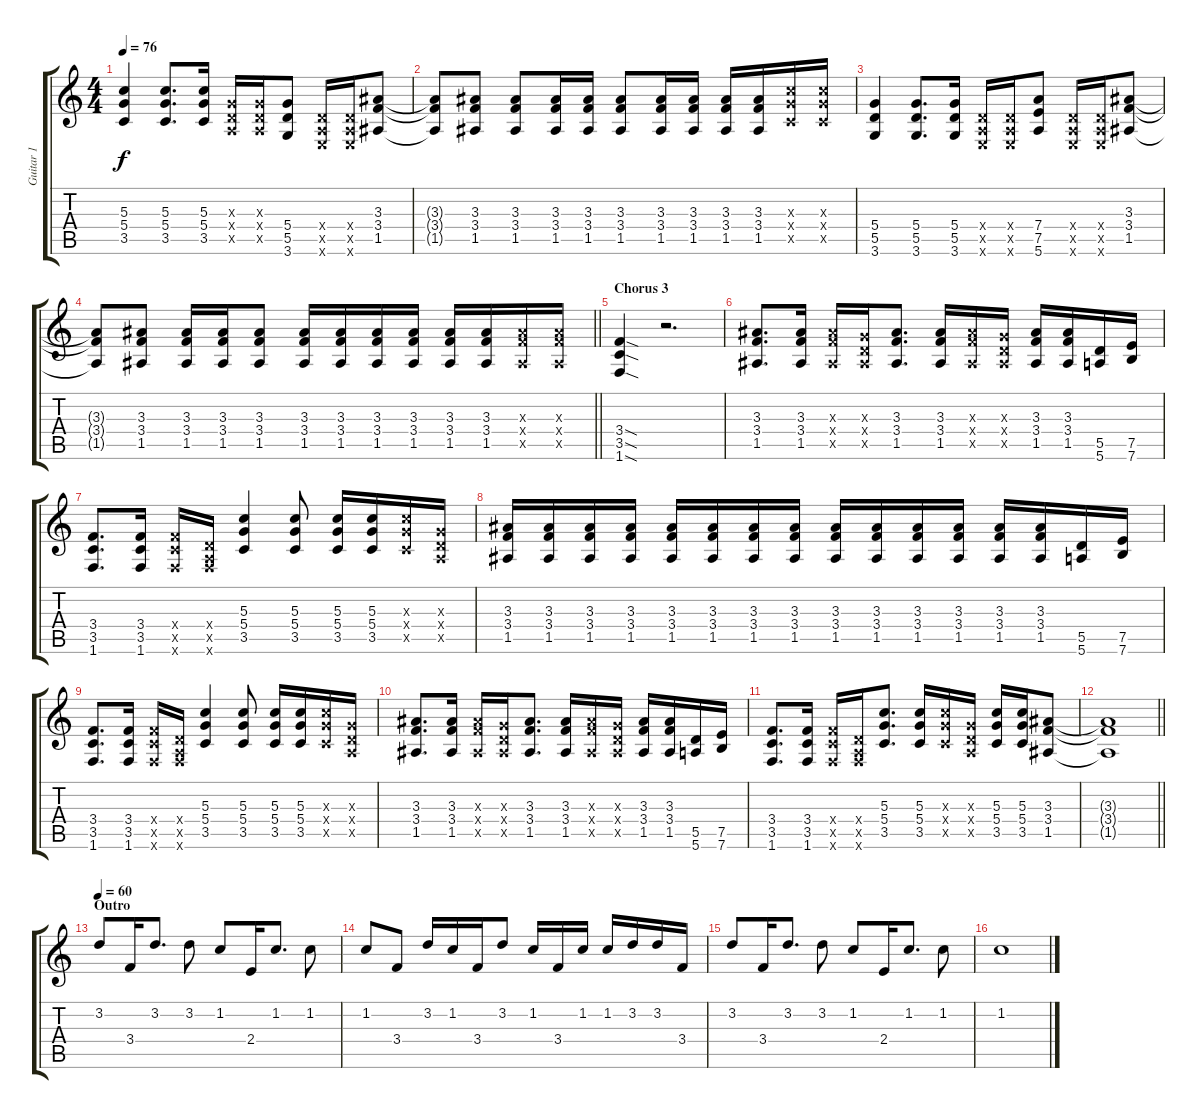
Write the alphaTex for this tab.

\track ("Guitar 1" "Guitar 1") {instrument electricguitarjazz}
\staff {score tabs}
\tuning (E4 B3 G3 D3 A2 E2) {hide}
\ts (4 4)
\tempo 76
\clef g2
\ks c
(5.3 5.4 3.5).4{dy f} (5.3 5.4 3.5).8{d} (5.3 5.4 3.5).16 (0.3{x} 0.4{x} 0.5{x}).16 (0.3{x} 0.4{x} 0.5{x}).16 (5.4 5.5 3.6).8 (0.4{x} 0.5{x} 0.6{x}).16 (0.4{x} 0.5{x} 0.6{x}).16 (3.3 3.4 1.5).8 |
(3.3{t} 3.4{t} 1.5{t}).8 (3.3 3.4 1.5).8 (3.3 3.4 1.5).8 (3.3 3.4 1.5).16 (3.3 3.4 1.5).16 (3.3 3.4 1.5).8 (3.3 3.4 1.5).16 (3.3 3.4 1.5).16 (3.3 3.4 1.5).16 (3.3 3.4 1.5).16 (5.3{x} 5.4{x} 3.5{x}).16 (5.3{x} 5.4{x} 3.5{x}).16 |
(5.4 5.5 3.6).4 (5.4 5.5 3.6).8{d} (5.4 5.5 3.6).16 (0.4{x} 0.5{x} 0.6{x}).16 (0.4{x} 0.5{x} 0.6{x}).16 (7.4 7.5 5.6).8 (0.4{x} 0.5{x} 0.6{x}).16 (0.4{x} 0.5{x} 0.6{x}).16 (3.3 3.4 1.5).8 |
\barLineRight lightlight
(3.3{t} 3.4{t} 1.5{t}).8 (3.3 3.4 1.5).8 (3.3 3.4 1.5).16 (3.3 3.4 1.5).16 (3.3 3.4 1.5).8 (3.3 3.4 1.5).16 (3.3 3.4 1.5).16 (3.3 3.4 1.5).16 (3.3 3.4 1.5).16 (3.3 3.4 1.5).16 (3.3 3.4 1.5).16 (3.3{x} 3.4{x} 1.5{x}).16 (3.3{x} 3.4{x} 1.5{x}).16 |
\section ("" "Chorus 3")
(3.4{sod} 3.5{sod} 1.6{sod}).4 r.2{d} |
(3.3 3.4 1.5).8{d} (3.3 3.4 1.5).16 (3.3{x} 3.4{x} 1.5{x}).16 (0.3{x} 0.4{x} 1.5{x}).16 (3.3 3.4 1.5).8{d} (3.3 3.4 1.5).16 (3.3{x} 3.4{x} 1.5{x}).16 (0.3{x} 0.4{x} 1.5{x}).16 (3.3 3.4 1.5).16 (3.3 3.4 1.5).16 (5.5 5.6).16 (7.5 7.6).16 |
(3.4 3.5 1.6).8{d} (3.4 3.5 1.6).16 (3.4{x} 3.5{x} 1.6{x}).16 (0.4{x} 0.5{x} 1.6{x}).16 (5.3 5.4 3.5).4 (5.3 5.4 3.5).8 (5.3 5.4 3.5).16 (5.3 5.4 3.5).16 (5.3{x} 5.4{x} 3.5{x}).16 (0.3{x} 0.4{x} 0.5{x}).16 |
(3.3 3.4 1.5).16 (3.3 3.4 1.5).16 (3.3 3.4 1.5).16 (3.3 3.4 1.5).16 (3.3 3.4 1.5).16 (3.3 3.4 1.5).16 (3.3 3.4 1.5).16 (3.3 3.4 1.5).16 (3.3 3.4 1.5).16 (3.3 3.4 1.5).16 (3.3 3.4 1.5).16 (3.3 3.4 1.5).16 (3.3 3.4 1.5).16 (3.3 3.4 1.5).16 (5.5 5.6).16 (7.5 7.6).16 |
(3.4 3.5 1.6).8{d} (3.4 3.5 1.6).16 (3.4{x} 3.5{x} 1.6{x}).16 (0.4{x} 0.5{x} 1.6{x}).16 (5.3 5.4 3.5).4 (5.3 5.4 3.5).8 (5.3 5.4 3.5).16 (5.3 5.4 3.5).16 (5.3{x} 5.4{x} 3.5{x}).16 (0.3{x} 0.4{x} 0.5{x}).16 |
(3.3 3.4 1.5).8{d} (3.3 3.4 1.5).16 (3.3{x} 3.4{x} 1.5{x}).16 (0.3{x} 0.4{x} 1.5{x}).16 (3.3 3.4 1.5).8{d} (3.3 3.4 1.5).16 (3.3{x} 3.4{x} 1.5{x}).16 (0.3{x} 0.4{x} 1.5{x}).16 (3.3 3.4 1.5).16 (3.3 3.4 1.5).16 (5.5 5.6).16 (7.5 7.6).16 |
(3.4 3.5 1.6).8{d} (3.4 3.5 1.6).16 (3.4{x} 3.5{x} 1.6{x}).16 (0.4{x} 0.5{x} 1.6{x}).16 (5.3 5.4 3.5).8{d} (5.3 5.4 3.5).16 (5.3{x} 5.4{x} 3.5{x}).16 (0.3{x} 0.4{x} 0.5{x}).16 (5.3 5.4 3.5).16 (5.3 5.4 3.5).16 (3.3 3.4 1.5).8 |
\barLineRight lightlight
(3.3{t} 3.4{t} 1.5{t}).1 |
\section ("" "Outro")
\tempo 60
3.2.8{instrument electricguitarjazz} 3.4.16 3.2.8{d} 3.2.8 1.2.8 2.4.16 1.2.8{d} 1.2.8 |
1.2.8 3.4.8 3.2.16 1.2.16 3.4.16 3.2.8 1.2.16 3.4.16 1.2.16 1.2.16 3.2.16 3.2.16 3.4.16 |
3.2.8 3.4.16 3.2.8{d} 3.2.8 1.2.8 2.4.16 1.2.8{d} 1.2.8 |
1.2.1
